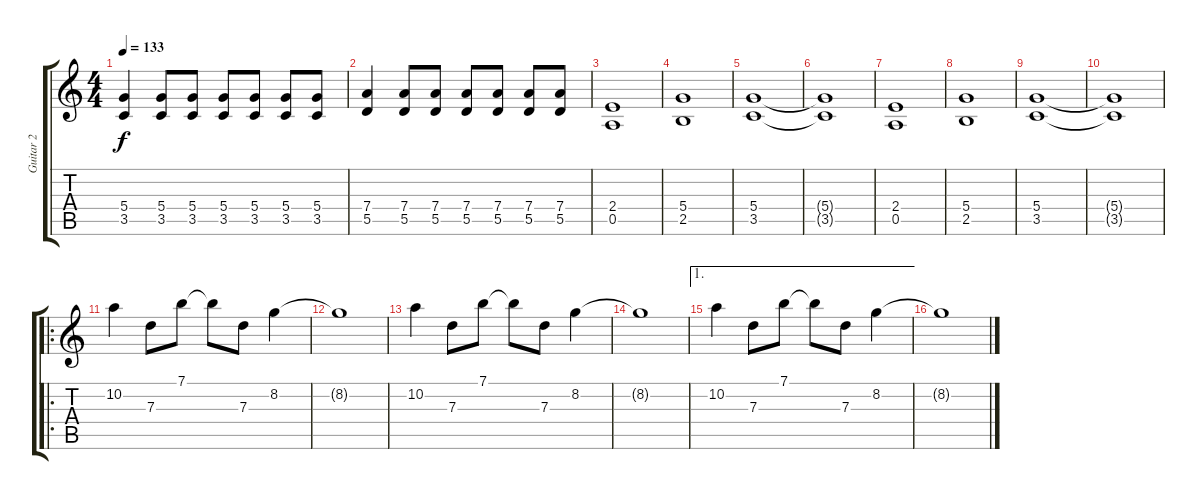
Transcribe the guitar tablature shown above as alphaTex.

\track ("Guitar 2" "Guitar 2") {instrument electricguitarclean}
\staff {score tabs}
\tuning (E4 B3 G3 D3 A2 E2) {hide}
\ts (4 4)
\tempo 133
\clef g2
\ks c
(5.4 3.5).4{dy f} (5.4 3.5).8 (5.4 3.5).8 (5.4 3.5).8 (5.4 3.5).8 (5.4 3.5).8 (5.4 3.5).8 |
(7.4 5.5).4 (7.4 5.5).8 (7.4 5.5).8 (7.4 5.5).8 (7.4 5.5).8 (7.4 5.5).8 (7.4 5.5).8 |
(2.4 0.5).1 |
(5.4 2.5).1 |
(5.4 3.5).1 |
(5.4{t} 3.5{t}).1 |
(2.4 0.5).1 |
(5.4 2.5).1 |
(5.4 3.5).1 |
(5.4{t} 3.5{t}).1 |
\ro
10.2.4 7.3.8 7.1.8 7.1{t}.8 7.3.8 8.2.4 |
8.2{t}.1 |
10.2.4 7.3.8 7.1.8 7.1{t}.8 7.3.8 8.2.4 |
8.2{t}.1 |
\ae 1
10.2.4 7.3.8 7.1.8 7.1{t}.8 7.3.8 8.2.4 |
8.2{t}.1
